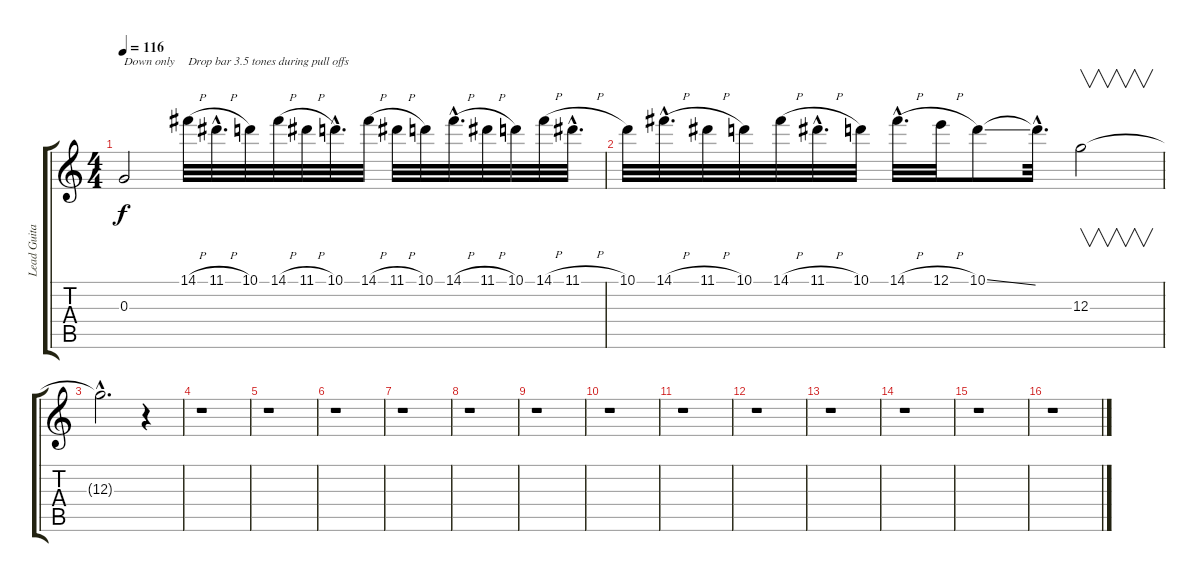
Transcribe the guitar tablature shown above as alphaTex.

\track ("Lead Guitar" "Lead Guita") {instrument overdrivenguitar}
\staff {score tabs}
\tuning (E4 B3 G3 D3 A2 E2) {hide}
\ts (4 4)
\tempo 116
\clef g2
\ks c
0.3.2{txt "Down only" dy f} 14.1{h}.32{txt "Drop bar 3.5 tones during pull offs"} 11.1{h hac}.32{d} 10.1.32 14.1{h}.32 11.1{h}.32 10.1{hac}.32{d} 14.1{h}.32 11.1{h}.32 10.1.32 14.1{h hac}.32{d} 11.1{h}.32 10.1.32 14.1{h}.32 11.1{h hac}.32{d} |
10.1.32 14.1{h hac}.32{d} 11.1{h}.32 10.1.32 14.1{h}.32 11.1{h hac}.32{d} 10.1.32 14.1{h hac}.32{d} 12.1{h}.32 10.1{ss}.8 10.1{hac t}.32{d} 12.3.2{v} |
12.3{hac t}.2{d} r.4 |
r.1 |
r.1 |
r.1 |
r.1 |
r.1 |
r.1 |
r.1 |
r.1 |
r.1 |
r.1 |
r.1 |
r.1 |
r.1
